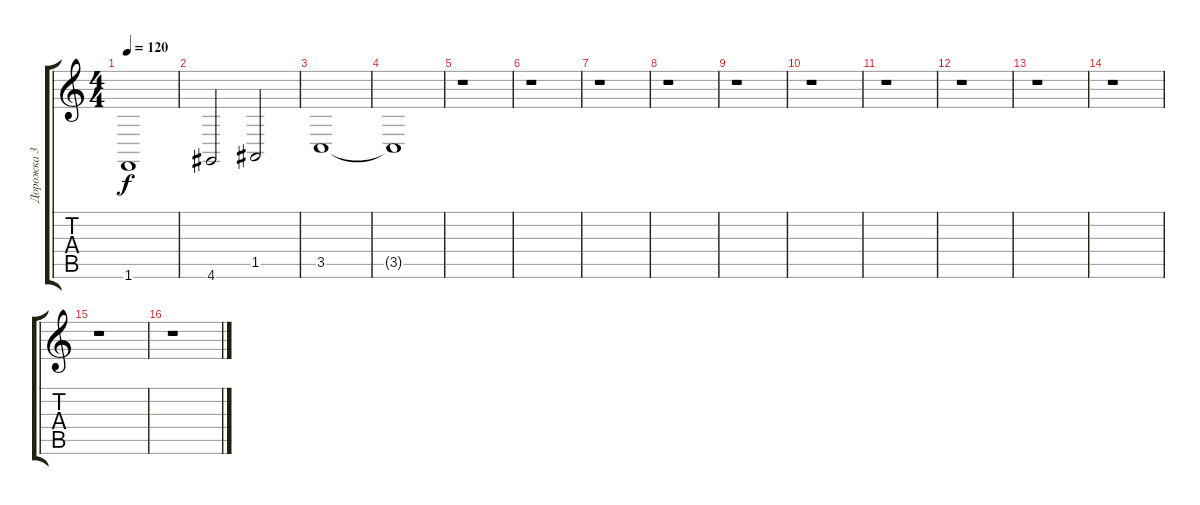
\track ("Дорожка 3" "Дорожка 3") {instrument brightacousticpiano}
\staff {score tabs}
\tuning (E4 B3 G3 D3 A2 E2) {hide}
\ts (4 4)
\tempo 120
\clef g2
\ks c
1.6.1{dy f} |
4.6.2 1.5.2 |
3.5.1 |
3.5{t}.1 |
r.1 |
r.1 |
r.1 |
r.1 |
r.1 |
r.1 |
r.1 |
r.1 |
r.1 |
r.1 |
r.1 |
r.1
